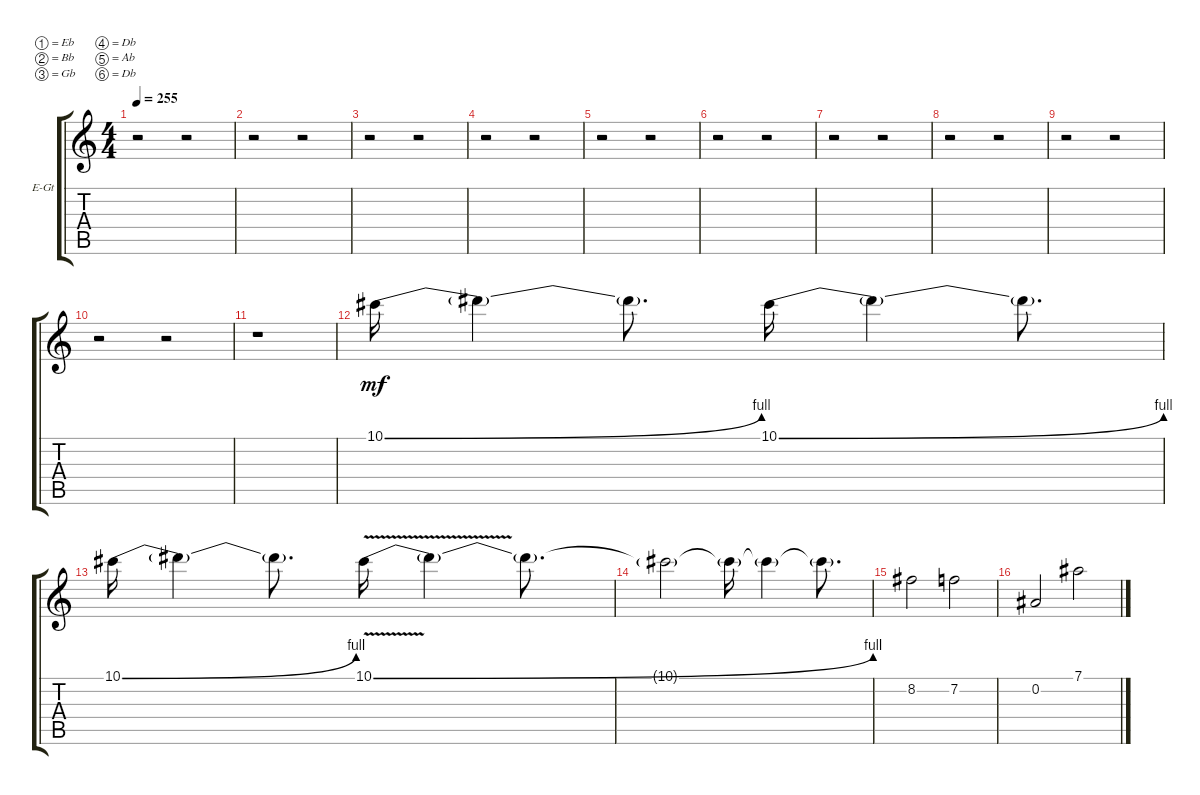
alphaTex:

\bracketExtendMode groupsimilarinstruments
\firstSystemTrackNameOrientation horizontal
\otherSystemsTrackNameOrientation horizontal
\track ("Electric Guitar" "E-Gt") {instrument distortionguitar}
\staff {score tabs}
\tuning (Eb4 Bb3 Gb3 Db3 Ab2 Db2)
\ts (4 4)
\tempo 255
\clef g2
\scale
0.333333
\ks c
r.2{dy mf} r.2 |
\scale
0.333333 r.2 r.2 |
\scale
0.333333 r.2 r.2 |
\scale
0.333333 r.2 r.2 |
\scale
0.333333 r.2 r.2 |
\scale
0.333333 r.2 r.2 |
\scale
0.333333 r.2 r.2 |
\scale
0.333333 r.2 r.2 |
\scale
0.333333 r.2 r.2 |
\scale
0.333333 r.2 r.2 |
\scale
0.333333 r.1 |
\scale
0.333333 10.1{be (bend 0 0 15 4)}.16 10.1{t}.4 10.1{t}.8{d} 10.1{be (bend 0 0 15 4)}.16 10.1{t}.4 10.1{t}.8{d} |
\scale
0.333333 10.1{be (bend 0 0 15 4)}.16 10.1{t}.4 10.1{t}.8{d} 10.1{be (bend 0 0 15 4) v}.16 10.1{t}.4 10.1{t}.8{d} |
\scale
0.333333 10.1{t}.2 10.1{t}.16 10.1{t}.4 10.1{t}.8{d} |
\scale
0.333333 8.2.2 7.2.2 |
\scale
0.333333 0.2.2 7.1.2
